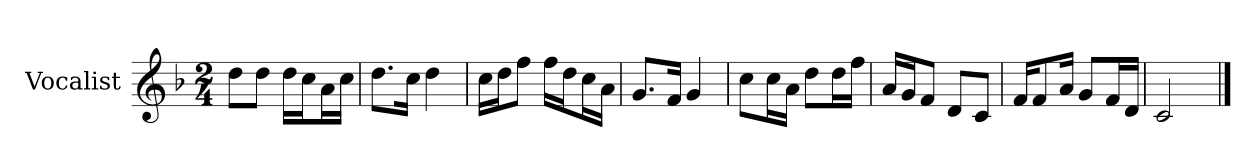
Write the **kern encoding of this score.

**kern
*part1
*staff1
*I"Vocalist
*k[b-]
*F:
*M2/4
=
8ddL
8ddJ
16ddLL
16ccJ
16aL
16ccJJ
=1
8.ddL
16ccJk
4dd
=2
16ccLL
16ddJ
8ffJ
16ffLL
16ddJ
16ccL
16aJJ
=3
8.gL
16fJk
4g
=4
8ccL
16ccL
16aJJ
8ddL
16ddL
16ffJJ
=5
16aLL
16gJ
8fJ
8dL
8cJ
=6
16fKL
8f
16aJk
8gL
16fL
16dJJ
=7
2c
==
*-
